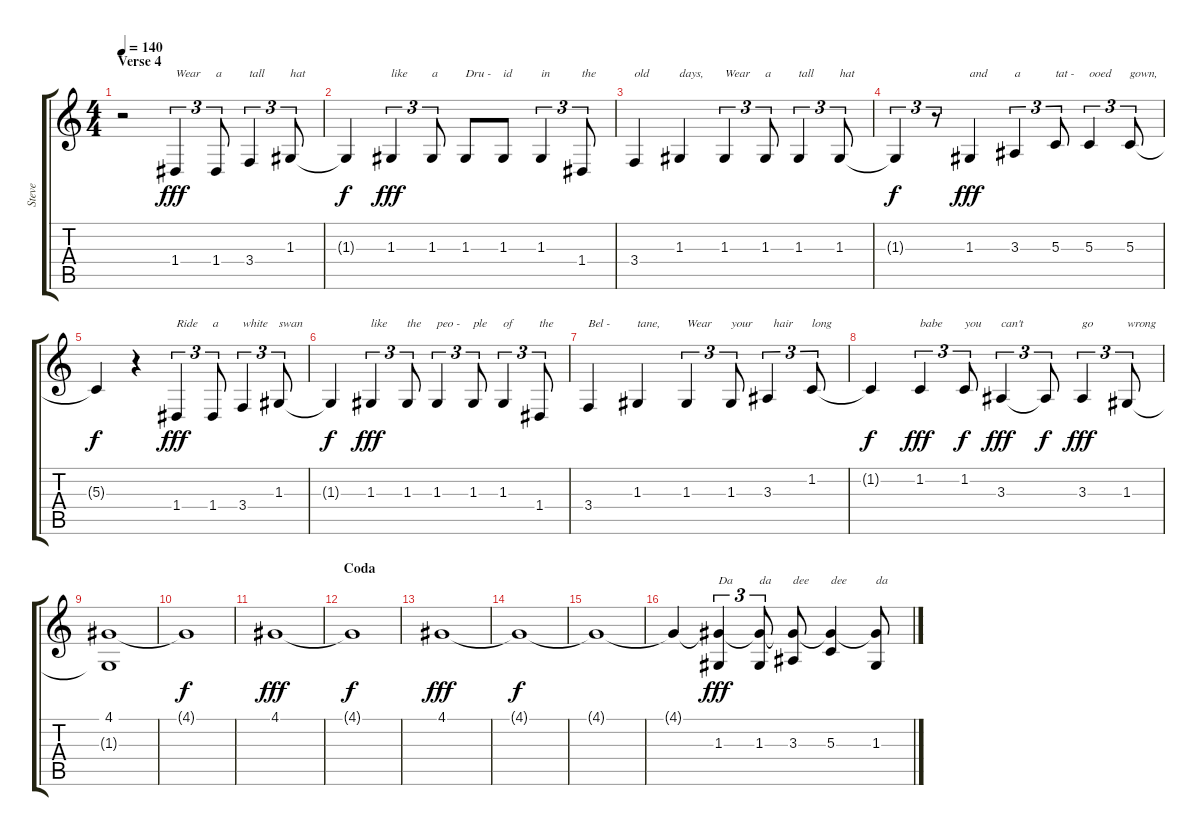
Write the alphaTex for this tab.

\track ("Steve" "Steve") {instrument lead6voice}
\staff {score tabs}
\tuning (E4 B3 G3 D3 A2 E2) {hide}
\ts (4 4)
\section ("" "Verse 4")
\tempo 140
\clef g2
\ks c
r.2{dy f} 1.4.4{tu (3 2) txt "Wear" dy fff instrument lead6voice} 1.4.8{tu (3 2) txt "a"} 3.4.4{tu (3 2) txt "tall"} 1.3.8{tu (3 2) txt "hat"} |
1.3{t}.4{dy f} 1.3.4{tu (3 2) txt "like" dy fff} 1.3.8{tu (3 2) txt "a"} 1.3.8{txt "Dru -"} 1.3.8{txt "id"} 1.3.4{tu (3 2) txt "in"} 1.4.8{tu (3 2) txt "the"} |
3.4.4{txt "old"} 1.3.4{txt "days,"} 1.3.4{tu (3 2) txt "Wear"} 1.3.8{tu (3 2) txt "a"} 1.3.4{tu (3 2) txt "tall"} 1.3.8{tu (3 2) txt "hat"} |
1.3{t}.4{tu (3 2) dy f} r.8{tu (3 2)} 1.3.4{txt "and" dy fff} 3.3.4{tu (3 2) txt "a"} 5.3.8{tu (3 2) txt "tat -"} 5.3.4{tu (3 2) txt "ooed"} 5.3.8{tu (3 2) txt "gown,"} |
5.3{t}.4{dy f} r.4 1.4.4{tu (3 2) txt "Ride" dy fff} 1.4.8{tu (3 2) txt "a"} 3.4.4{tu (3 2) txt "white"} 1.3.8{tu (3 2) txt "swan"} |
1.3{t}.4{dy f} 1.3.4{tu (3 2) txt "like" dy fff} 1.3.8{tu (3 2) txt "the"} 1.3.4{tu (3 2) txt "peo -"} 1.3.8{tu (3 2) txt "ple"} 1.3.4{tu (3 2) txt "of"} 1.4.8{tu (3 2) txt "the"} |
3.4.4{txt "Bel -"} 1.3.4{txt "tane,"} 1.3.4{tu (3 2) txt "Wear"} 1.3.8{tu (3 2) txt "your"} 3.3.4{tu (3 2) txt "  hair"} 1.2.8{tu (3 2) txt "long"} |
1.2{t}.4{dy f} 1.2.4{tu (3 2) txt "babe" dy fff} 1.2.8{tu (3 2) txt "you" dy f} 3.3.4{tu (3 2) txt "can't" dy fff} 3.3{t}.8{tu (3 2) dy f} 3.3.4{tu (3 2) txt "go" dy fff} 1.3.8{tu (3 2) txt "wrong"} |
(4.1 1.3{t}).1{instrument voiceoohs} |
4.1{t}.1{dy f} |
4.1.1{dy fff} |
\section ("" "Coda")
4.1{t}.1{dy f} |
4.1.1{dy fff} |
4.1{t}.1{dy f} |
4.1{t}.1 |
4.1{t}.4 (4.1{t} 1.3).4{tu (3 2) txt "Da" dy fff} (4.1{t} 1.3).8{tu (3 2) txt "da"} (4.1{t} 3.3).8{txt "dee"} (4.1{t} 5.3).4{txt "dee"} (4.1{t} 1.3).8{txt "da"}
